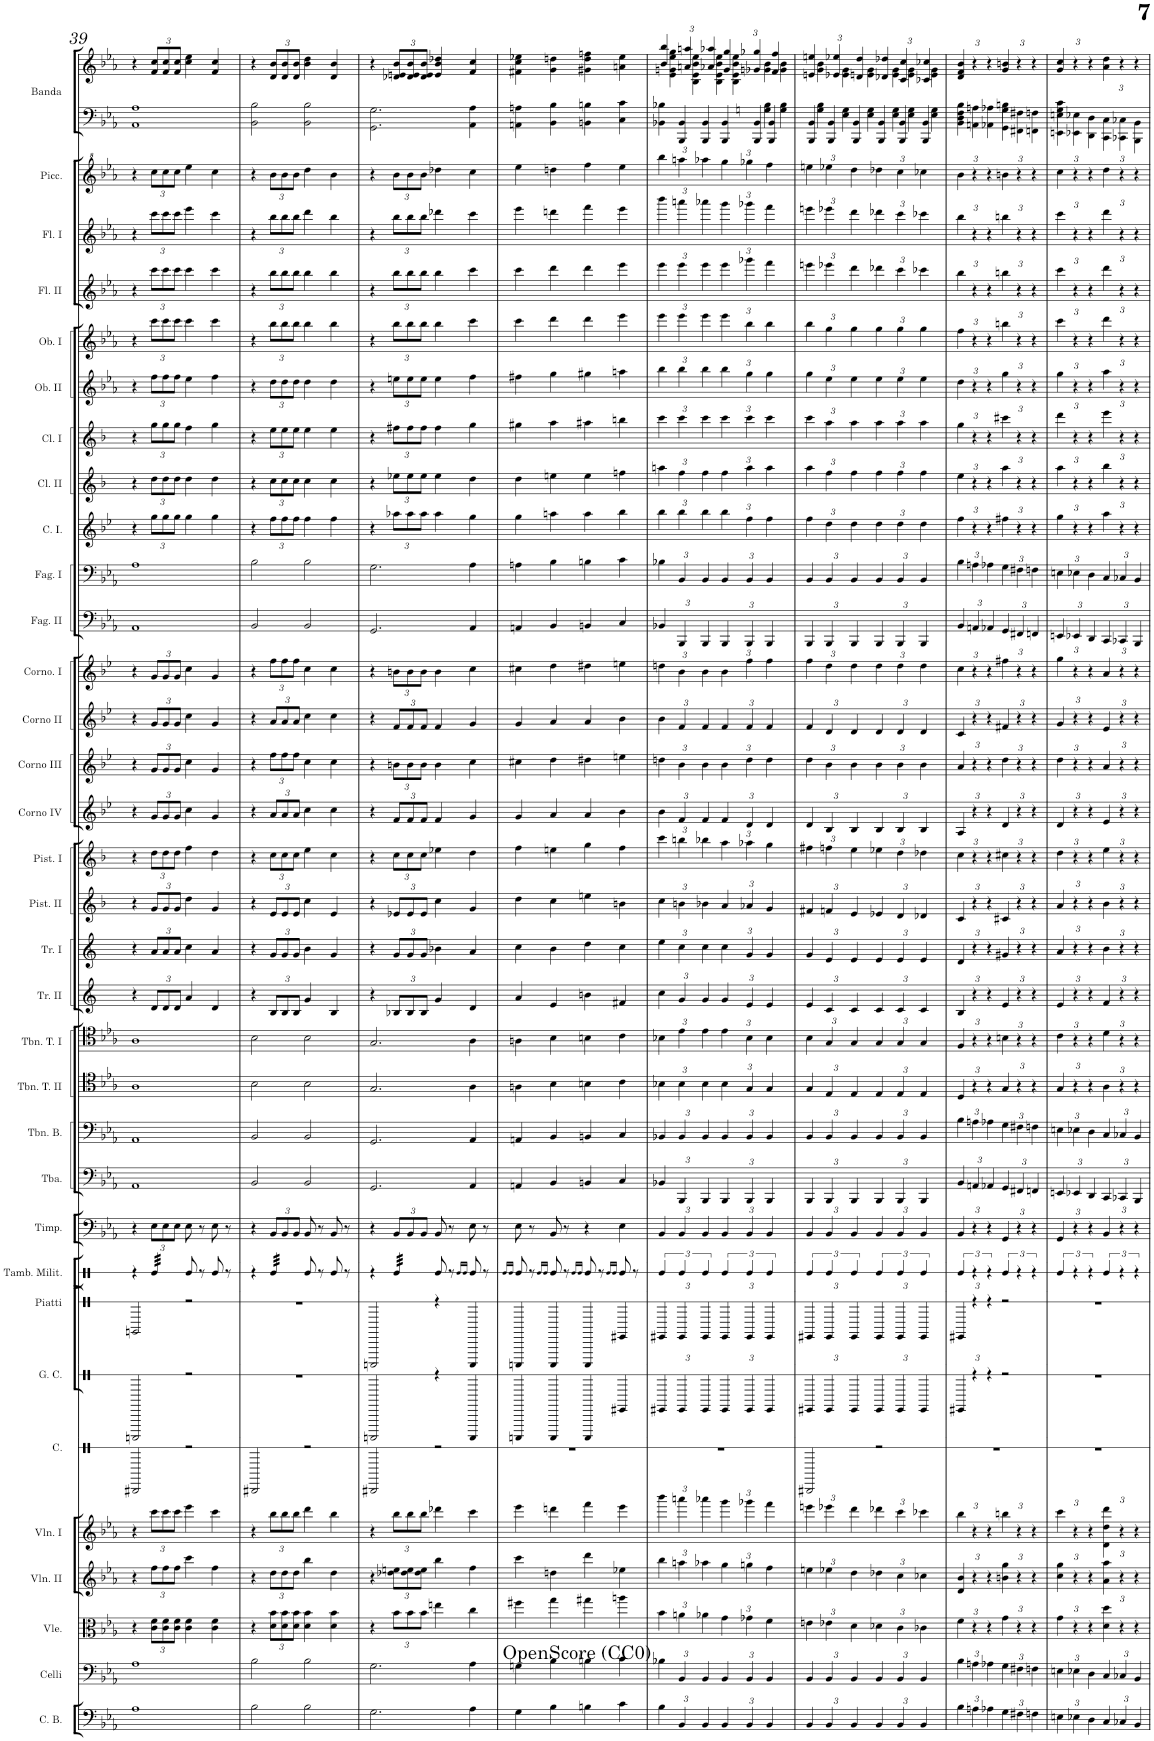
**kern	**kern	**kern	**kern	**kern	**kern	**kern	**kern	**kern	**kern	**kern	**kern	**kern	**kern	**kern	**kern	**kern	**kern	**kern	**kern	**kern	**kern	**kern	**kern	**kern	**kern	**kern	**kern	**kern	**kern	**kern	**kern	**kern
*part32	*part31	*part30	*part29	*part28	*part27	*part26	*part25	*part24	*part23	*part22	*part21	*part20	*part19	*part18	*part17	*part16	*part15	*part14	*part13	*part12	*part11	*part10	*part9	*part8	*part7	*part6	*part5	*part4	*part3	*part2	*part1	*part1
*staff33	*staff32	*staff31	*staff30	*staff29	*staff28	*staff27	*staff26	*staff25	*staff24	*staff23	*staff22	*staff21	*staff20	*staff19	*staff18	*staff17	*staff16	*staff15	*staff14	*staff13	*staff12	*staff11	*staff10	*staff9	*staff8	*staff7	*staff6	*staff5	*staff4	*staff3	*staff2	*staff1
*I"C. Bassi	*I"Celli	*I"Viole	*I"Violini II	*I"Violini I	*I"Canon	*I"Gran Cassa	*I"Piatti	*I"Timpani G. B. Eb.	*I"Tuba	*I"Trombone Basso	*I"Trombone Tenore II	*I"Trombone Tenore I	*I"Trombe Eb II	*I"Trombe Eb I	*I"Pist. Bb II	*I"Pist. Bb I	*I"Corno in F IV	*I"Corno in F III	*I"Corno in F II	*I"Corno in F I	*I"Fagotto II	*I"Fagotto I	*I"Corno Inglese	*I"Clarinetto in Bb II	*I"Clarinetto in Bb I	*I"Oboi II	*I"Oboi I	*I"Flauto II	*I"Flauto I	*I"Piccolo	*I"Banda (ad libitum)	*
*I'C. B.	*I'Celli	*I'Vle.	*I'Vln. II	*I'Vln. I	*I'C.	*I'G. C.	*I'Piatti	*I'Timp.	*I'Tba.	*I'Tbn. B.	*I'Tbn. T. II	*I'Tbn. T. I	*I'Tr. II	*I'Tr. I	*I'Pist. II	*I'Pist. I	*I'Corno IV	*I'Corno III	*I'Corno II	*I'Corno. I	*I'Fag. II	*I'Fag. I	*I'C. I.	*I'Cl. II	*I'Cl. I	*I'Ob. II	*I'Ob. I	*I'Fl. II	*I'Fl. I	*I'Picc.	*I'Banda	*
!!LO:PB:g=z
*clefF4	*clefF4	*clefC3	*clefG2	*clefG2	*clefX	*clefX	*clefX	*clefF4	*clefF4	*clefF4	*clefC4	*clefC4	*clefG2	*clefG2	*clefG2	*clefG2	*clefG2	*clefG2	*clefG2	*clefG2	*clefF4	*clefF4	*clefG2	*clefG2	*clefG2	*clefG2	*clefG2	*clefG2	*clefG2	*clefG^2	*clefF4	*clefG2
*Trd7c12	*	*	*	*	*	*	*	*	*	*	*	*	*Trd-2c-3	*Trd-2c-3	*Trd1c2	*Trd1c2	*Trd4c7	*Trd4c7	*Trd4c7	*Trd4c7	*	*	*Trd4c7	*Trd1c2	*Trd1c2	*	*	*	*	*Trd-7c-12	*	*
*k[b-e-a-]	*k[b-e-a-]	*k[b-e-a-]	*k[b-e-a-]	*k[b-e-a-]	*k[b-e-a-]	*k[b-e-a-]	*k[b-e-a-]	*k[b-e-a-]	*k[b-e-a-]	*k[b-e-a-]	*k[b-e-a-]	*k[b-e-a-]	*k[]	*k[]	*k[b-]	*k[b-]	*k[b-e-]	*k[b-e-]	*k[b-e-]	*k[b-e-]	*k[b-e-a-]	*k[b-e-a-]	*k[b-e-]	*k[b-]	*k[b-]	*k[b-e-a-]	*k[b-e-a-]	*k[b-e-a-]	*k[b-e-a-]	*k[b-e-a-]	*k[b-e-a-]	*k[b-e-a-]
*M4/4	*M4/4	*M4/4	*M4/4	*M4/4	*M4/4	*M4/4	*M4/4	*M4/4	*M4/4	*M4/4	*M4/4	*M4/4	*M4/4	*M4/4	*M4/4	*M4/4	*M4/4	*M4/4	*M4/4	*M4/4	*M4/4	*M4/4	*M4/4	*M4/4	*M4/4	*M4/4	*M4/4	*M4/4	*M4/4	*M4/4	*M4/4	*M4/4
*met(c)	*met(c)	*met(c)	*met(c)	*met(c)	*met(c)	*met(c)	*met(c)	*met(c)	*met(c)	*met(c)	*met(c)	*met(c)	*met(c)	*met(c)	*met(c)	*met(c)	*met(c)	*met(c)	*met(c)	*met(c)	*met(c)	*met(c)	*met(c)	*met(c)	*met(c)	*met(c)	*met(c)	*met(c)	*met(c)	*met(c)	*met(c)	*met(c)
=39	=39	=39	=39	=39	=39	=39	=39	=39	=39	=39	=39	=39	=39	=39	=39	=39	=39	=39	=39	=39	=39	=39	=39	=39	=39	=39	=39	=39	=39	=39	=39	=39
1A-	1A-	4r	4r	4r	2C#X/	2BBBn/	2An/	4r	1AA-	1AA-	1A-	1A-	4r	4r	4r	4r	4r	4r	4r	4r	1AA-	1A-	4r	4r	4r	4r	4r	4r	4r	4r	1AA- 1A-	4r
*	*	*Xbrackettup	*Xbrackettup	*Xbrackettup	*	*	*	*Xbrackettup	*	*	*	*	*Xbrackettup	*Xbrackettup	*Xbrackettup	*Xbrackettup	*Xbrackettup	*Xbrackettup	*Xbrackettup	*Xbrackettup	*	*	*Xbrackettup	*Xbrackettup	*Xbrackettup	*Xbrackettup	*Xbrackettup	*Xbrackettup	*Xbrackettup	*Xbrackettup	*	*Xbrackettup
.	.	12c\ 12f\L	12ff\L	12ccc\L	.	.	.	12E-\L	.	.	.	.	12d/L	12a/L	12g/L	12dd\L	12g/L	12g/L	12g/L	12g/L	.	.	12gg\L	12dd\L	12gg\L	12ff\L	12ccc\L	12ccc\L	12ccc\L	12ccc\L	.	12f/ 12cc/L
.	.	12c\ 12f\	12ff\	12ccc\	.	.	.	12E-\	.	.	.	.	12d/	12a/	12g/	12dd\	12g/	12g/	12g/	12g/	.	.	12gg\	12dd\	12gg\	12ff\	12ccc\	12ccc\	12ccc\	12ccc\	.	12f/ 12cc/
.	.	12c\ 12f\J	12ff\J	12ccc\J	.	.	.	12E-\J	.	.	.	.	12d/J	12a/J	12g/J	12dd\J	12g/J	12g/J	12g/J	12g/J	.	.	12gg\J	12dd\J	12gg\J	12ff\J	12ccc\J	12ccc\J	12ccc\J	12ccc\J	.	12f/ 12cc/J
.	.	4c\ 4f\	4ccc\	4eee-\	2r	2r	2r	8E-\	.	.	.	.	4a/	4cc\	4dd\	4ff\	4cc\	4cc\	4cc\	4cc\	.	.	4gg\	4dd\	4ff\	4ee-\	4ccc\	4ccc\	4eee-\	4eee-\	.	4cc\ 4ee-\
.	.	.	.	.	.	.	.	8r	.	.	.	.	.	.	.	.	.	.	.	.	.	.	.	.	.	.	.	.	.	.	.	.
.	.	4c\ 4f\	4ff\	4ccc\	.	.	.	8E-\	.	.	.	.	4d/	4a/	4g/	4dd\	4g/	4g/	4g/	4g/	.	.	4gg\	4dd\	4gg\	4ff\	4ccc\	4ccc\	4ccc\	4ccc\	.	4f/ 4cc/
.	.	.	.	.	.	.	.	8r	.	.	.	.	.	.	.	.	.	.	.	.	.	.	.	.	.	.	.	.	.	.	.	.
=40	=40	=40	=40	=40	=40	=40	=40	=40	=40	=40	=40	=40	=40	=40	=40	=40	=40	=40	=40	=40	=40	=40	=40	=40	=40	=40	=40	=40	=40	=40	=40	=40
2B-\	2B-\	4r	4r	4r	2C#X/	1r	1r	4r	2BB-/	2BB-/	2B-\	2B-\	4r	4r	4r	4r	4r	4r	4r	4r	2BB-/	2B-\	4r	4r	4r	4r	4r	4r	4r	4r	2BB-\ 2B-\	4r
.	.	12d\ 12b-\L	12dd\L	12bb-\L	.	.	.	12BB-/L	.	.	.	.	12B/L	12g/L	12e/L	12cc\L	12a/L	12ff\L	12a/L	12ff\L	.	.	12ff\L	12cc\L	12ee\L	12dd\L	12bb-\L	12bb-\L	12bb-\L	12bb-\L	.	12d/ 12b-/L
.	.	12d\ 12b-\	12dd\	12bb-\	.	.	.	12BB-/	.	.	.	.	12B/	12g/	12e/	12cc\	12a/	12ff\	12a/	12ff\	.	.	12ff\	12cc\	12ee\	12dd\	12bb-\	12bb-\	12bb-\	12bb-\	.	12d/ 12b-/
.	.	12d\ 12b-\J	12dd\J	12bb-\J	.	.	.	12BB-/J	.	.	.	.	12B/J	12g/J	12e/J	12cc\J	12a/J	12ff\J	12a/J	12ff\J	.	.	12ff\J	12cc\J	12ee\J	12dd\J	12bb-\J	12bb-\J	12bb-\J	12bb-\J	.	12d/ 12b-/J
2B-\	2B-\	4d\ 4b-\	4bb-\	4ddd\	2r	.	.	8BB-/	2BB-/	2BB-/	2B-\	2B-\	4g/	4b\	4cc\	4ee\	4cc\	4cc\	4cc\	4cc\	2BB-/	2B-\	4ff\	4cc\	4ee\	4dd\	4bb-\	4bb-\	4ddd\	4ddd\	2BB-\ 2B-\	4b-\ 4dd\
.	.	.	.	.	.	.	.	8r	.	.	.	.	.	.	.	.	.	.	.	.	.	.	.	.	.	.	.	.	.	.	.	.
.	.	4d\ 4b-\	4dd\	4bb-\	.	.	.	8BB-/	.	.	.	.	4B/	4g/	4e/	4cc\	4cc\	4cc\	4cc\	4cc\	.	.	4ff\	4cc\	4ee\	4dd\	4bb-\	4bb-\	4bb-\	4bb-\	.	4d/ 4b-/
.	.	.	.	.	.	.	.	8r	.	.	.	.	.	.	.	.	.	.	.	.	.	.	.	.	.	.	.	.	.	.	.	.
=41	=41	=41	=41	=41	=41	=41	=41	=41	=41	=41	=41	=41	=41	=41	=41	=41	=41	=41	=41	=41	=41	=41	=41	=41	=41	=41	=41	=41	=41	=41	=41	=41
2.G\	2.G\	4r	4r	4r	2C#X/	2BBBn/	2BBBn/	4r	2.GG/	2.GG/	2.G/	2.G/	4r	4r	4r	4r	4r	4r	4r	4r	2.GG/	2.G\	4r	4r	4r	4r	4r	4r	4r	4r	2.GG\ 2.G\	4r
.	.	12b-\L	12dd-X\ 12een\L	12bb-\L	.	.	.	12BB-/L	.	.	.	.	12B-X/L	12g/L	12e-X/L	12cc\L	12f/L	12bn\L	12f/L	12bn\L	.	.	12aa-X\L	12ee-X\L	12ff#X\L	12een\L	12bb-\L	12bb-\L	12bb-\L	12bb-\L	.	12d-X/ 12en/ 12b-/L
.	.	12b-\	12dd-\ 12ee\	12bb-\	.	.	.	12BB-/	.	.	.	.	12B-/	12g/	12e-/	12cc\	12f/	12b\	12f/	12b\	.	.	12aa-\	12ee-\	12ff#\	12ee\	12bb-\	12bb-\	12bb-\	12bb-\	.	12d-/ 12e/ 12b-/
.	.	12b-\J	12dd-\ 12ee\J	12bb-\J	.	.	.	12BB-/J	.	.	.	.	12B-/J	12g/J	12e-/J	12cc\J	12f/J	12b\J	12f/J	12b\J	.	.	12aa-\J	12ee-\J	12ff#\J	12ee\J	12bb-\J	12bb-\J	12bb-\J	12bb-\J	.	12d-/ 12e/ 12b-/J
.	.	4een\	4bb-\	4ddd-X\	2r	4r	4r	8BB-/	.	.	.	.	4g/	4b-X\	4cc\	4ee-X\	4f/	4b\	4f/	4b\	.	.	4aa-\	4ee-\	4ff#\	4ee\	4bb-\	4bb-\	4ddd-X\	4ddd-X\	.	4e/ 4b-/ 4dd-X/
.	.	.	.	.	.	.	.	8r	.	.	.	.	.	.	.	.	.	.	.	.	.	.	.	.	.	.	.	.	.	.	.	.
4A-\	4A-\	4cc\	4ff\	4ccc\	.	4BBB/	4BBB/	8E-\	4AA-/	4AA-/	4A-\	4A-\	4d/	4a/	4g/	4dd\	4g/	4cc\	4g/	4cc\	4AA-/	4A-\	4gg\	4dd\	4gg\	4ff\	4ccc\	4ccc\	4ccc\	4ccc\	4AA-\ 4A-\	4f/ 4cc/
.	.	.	.	.	.	.	.	8r	.	.	.	.	.	.	.	.	.	.	.	.	.	.	.	.	.	.	.	.	.	.	.	.
=42	=42	=42	=42	=42	=42	=42	=42	=42	=42	=42	=42	=42	=42	=42	=42	=42	=42	=42	=42	=42	=42	=42	=42	=42	=42	=42	=42	=42	=42	=42	=42	=42
4G\	4Gn\	4ff#X\	4ccc\	4eee-\	1r	4BBBn/	4BBBn/	8E-\	4AAn/	4AAn/	4An\	4An\	4a/	4cc\	4dd\	4ff\	4g/	4cc#X\	4g/	4cc#X\	4AAn/	4An\	4gg\	4dd\	4gg#X\	4ff#X\	4ccc\	4ccc\	4eee-\	4eee-\	4AAn\ 4An\	4f#X\ 4cc\ 4ee-X\
.	.	.	.	.	.	.	.	8r	.	.	.	.	.	.	.	.	.	.	.	.	.	.	.	.	.	.	.	.	.	.	.	.
4B-\	4B-\	4gg\	4ddn\	4dddn\	.	4BBB/	4BBB/	8BB-/	4BB-/	4BB-/	4B-\	4B-\	4e/	4b\	4cc\	4een\	4a/	4dd\	4a/	4dd\	4BB-/	4B-\	4aan\	4een\	4aa\	4gg\	4ddd\	4ddd\	4dddn\	4dddn\	4BB-\ 4B-\	4g\ 4ddn\
.	.	.	.	.	.	.	.	8r	.	.	.	.	.	.	.	.	.	.	.	.	.	.	.	.	.	.	.	.	.	.	.	.
4Bn\	4Bn\	4gg#X\	4ddd\	4fff\	.	4BBB/	4BBB/	4r	4BBn/	4BBn/	4Bn\	4Bn\	4bn\	4dd\	4een\	4gg\	4a/	4dd#X\	4a/	4dd#X\	4BBn/	4Bn\	4aa\	4ee\	4aa#X\	4gg#X\	4ddd\	4ddd\	4fff\	4fff\	4BBn\ 4Bn\	4g#X\ 4dd\ 4ffn\
4c\	4c\	4aan\	4ee-X\	4eee-\	.	4F#X/	4F#X/	4E-\	4C/	4C/	4c\	4c\	4f#X/	4cc\	4bn\	4ff\	4b-\	4een\	4b-\	4een\	4C/	4c\	4bb-\	4ffn\	4bbn\	4aan\	4eee-\	4eee-\	4eee-\	4eee-\	4C\ 4c\	4an\ 4ee-\
=43	=43	=43	=43	=43	=43	=43	=43	=43	=43	=43	=43	=43	=43	=43	=43	=43	=43	=43	=43	=43	=43	=43	=43	=43	=43	=43	=43	=43	=43	=43	=43	=43
*	*	*	*	*	*	*	*	*	*	*	*	*	*	*	*	*	*	*	*	*	*	*	*	*	*	*	*	*	*	*	*	*^
*Xbrackettup	*Xbrackettup	*	*	*	*	*Xbrackettup	*Xbrackettup	*	*Xbrackettup	*Xbrackettup	*Xbrackettup	*Xbrackettup	*	*	*	*	*	*	*	*	*Xbrackettup	*Xbrackettup	*	*	*	*	*	*	*	*	*Xtuplet	*	*Xtuplet
*	*	*	*	*	*	*	*	*	*	*	*	*	*	*	*	*	*	*	*	*	*	*	*	*	*	*	*	*	*	*	*^	*	*
6B-\	6B-X\	6b-\	6bb-\	6bbb-\	1r	6F#X/	6F#X/	6BB-/	6BB-X/	6BB-X/	6B-X\	6B-X\	6cc\	6ee\	6cc\	6ccc\	6b-\	6ddn\	6b-\	6ddn\	6BB-X/	6B-X\	6bb-\	6aan\	6ccc\	6bb-\	6eee-\	6eee-\	6bbb-\	6bbb-\	6BB-X\ 6B-X\	2ryy	6b-/ 6bb-/	6e-\ 6gn\ 6ee-\ 6gg\
6BB-/	6BB-/	6an\	6aan\	6aaan\	.	6F/	6F/	6BB-/	6BBB-/	6BB-/	6B-\	6e-\	6g/	6cc\	6bn\	6bbn\	6f/	6b-\	6f/	6b-\	6BBB-/	6BB-/	6bb-\	6ff\	6ccc\	6bb-\	6eee-\	6eee-\	6aaan\	6aaan\	6BBB-/ 6BB-/	.	6an/ 6aan/	6B-\ 6e-\ 6b-\ 6ee-\
6BB-/	6BB-/	6a-X\	6aa-X\	6aaa-X\	.	6F/	6F/	6BB-/	6BBB-/	6BB-/	6B-\	6e-\	6g/	6cc\	6b-X\	6bb-X\	6f/	6b-\	6f/	6b-\	6BBB-/	6BB-/	6bb-\	6ff\	6ccc\	6bb-\	6eee-\	6eee-\	6aaa-X\	6aaa-X\	6BBB-/ 6BB-/	.	6a-X/ 6aa-X/	6B-\ 6e-\ 6b-\ 6ee-\
*	*	*	*	*	*	*	*	*	*	*	*	*	*	*	*	*	*	*	*	*	*	*	*	*	*	*	*	*	*	*	*	*	*tuplet	*Xtuplet
6BB-/	6BB-/	6g\	6gg\	6ggg\	.	6F/	6F/	6BB-/	6BBB-/	6BB-/	6B-\	6e-\	6g/	6cc\	6a/	6aa\	6f/	6b-\	6f/	6b-\	6BBB-/	6BB-/	6bb-\	6ff\	6ccc\	6bb-\	6eee-\	6eee-\	6ggg\	6ggg\	6BBB-/ 6BB-/	6ryy	6g/ 6gg/	6B-\ 6e-\ 6b-\ 6ee-\
6BB-/	6BB-/	6g-X\	6ggn\	6ggg-X\	.	6F/	6F/	6BB-/	6BBB-/	6BB-/	6G/	6B-\	6e/	6g/	6a-X/	6aa-X\	6d/	6dd\	6f/	6ff\	6BBB-/	6BB-/	6ff\	6aa\	6ccc\	6gg\	6bb-\	6ggg-X\	6ggg-X\	6ggg-X\	6Gn\ 6B-\	6BBB-/ 6BB-/	6g-X/ 6gg-X/	6gn\ 6b-\
6BB-/	6BB-/	6f\	6ff\	6fff\	.	6F/	6F/	6BB-/	6BBB-/	6BB-/	6G/	6B-\	6e/	6g/	6g/	6gg\	6d/	6dd\	6f/	6ff\	6BBB-/	6BB-/	6ff\	6aa\	6ccc\	6gg\	6bb-\	6fff\	6fff\	6fff\	6G\ 6B-\	6BBB-/ 6BB-/	6f/ 6ff/	6g\ 6b-\
=44	=44	=44	=44	=44	=44	=44	=44	=44	=44	=44	=44	=44	=44	=44	=44	=44	=44	=44	=44	=44	=44	=44	=44	=44	=44	=44	=44	=44	=44	=44	=44	=44	=44	=44
*	*	*	*	*	*	*	*	*	*	*	*	*	*	*	*	*	*	*	*	*	*	*	*	*	*	*	*	*	*	*	*	*	*tuplet	*Xtuplet
6BB-/	6BB-/	6en\	6een\	6eeen\	2C#X/	6F#X/	6F#X/	6BB-/	6BBB-/	6BB-/	6G/	6B-\	6e/	6g/	6f#X/	6ff#X\	6d/	6dd\	6f/	6ff\	6BBB-/	6BB-/	6ff\	6aa\	6ccc\	6gg\	6bb-\	6eeen\	6eeen\	6eeen\	6G\ 6B-\	6BBB-/ 6BB-/	6en/ 6een/	6g\ 6b-\
6BB-/	6BB-/	6e-X\	6ee-X\	6eee-X\	.	6F/	6F/	6BB-/	6BBB-/	6BB-/	6E-/	6G/	6c/	6e/	6fn/	6ffn\	6B-/	6b-\	6d/	6dd\	6BBB-/	6BB-/	6dd\	6ff\	6aa\	6ee-\	6gg\	6eee-X\	6eee-X\	6eee-X\	6E-\ 6G\	6BBB-/ 6BB-/	6e-X/ 6ee-X/	6e-\ 6g\
6BB-/	6BB-/	6d\	6dd\	6ddd\	.	6F/	6F/	6BB-/	6BBB-/	6BB-/	6E-/	6G/	6c/	6e/	6e/	6ee\	6B-/	6b-\	6d/	6dd\	6BBB-/	6BB-/	6dd\	6ff\	6aa\	6ee-\	6gg\	6ddd\	6ddd\	6ddd\	6E-\ 6G\	6BBB-/ 6BB-/	6d/ 6dd/	6en\ 6g\
*	*	*	*	*	*	*	*	*	*	*	*	*	*	*	*	*	*	*	*	*	*	*	*	*	*	*	*	*	*	*	*	*	*tuplet	*Xtuplet
6BB-/	6BB-/	6d-X\	6dd-X\	6ddd-X\	2r	6F/	6F/	6BB-/	6BBB-/	6BB-/	6E-/	6G/	6c/	6e/	6e-X/	6ee-X\	6B-/	6b-\	6d/	6dd\	6BBB-/	6BB-/	6dd\	6ff\	6aa\	6ee-\	6gg\	6ddd-X\	6ddd-X\	6ddd-X\	6E-\ 6G\	6BBB-/ 6BB-/	6d-X/ 6dd-X/	6e\ 6g\
6BB-/	6BB-/	6c\	6cc\	6ccc\	.	6F/	6F/	6BB-/	6BBB-/	6BB-/	6E-/	6G/	6c/	6e/	6d/	6dd\	6B-/	6b-\	6d/	6dd\	6BBB-/	6BB-/	6dd\	6ff\	6aa\	6ee-\	6gg\	6ccc\	6ccc\	6ccc\	6E-\ 6G\	6BBB-/ 6BB-/	6c/ 6cc/	6e\ 6g\
6BB-/	6BB-/	6c-X\	6cc-X\	6ccc-X\	.	6F/	6F/	6BB-/	6BBB-/	6BB-/	6E-/	6G/	6c/	6e/	6d-X/	6dd-X\	6B-/	6b-\	6d/	6dd\	6BBB-/	6BB-/	6dd\	6ff\	6aa\	6ee-\	6gg\	6ccc-X\	6ccc-X\	6ccc-X\	6E-\ 6G\	6BBB-/ 6BB-/	6c-X/ 6cc-X/	6e\ 6g\
=45	=45	=45	=45	=45	=45	=45	=45	=45	=45	=45	=45	=45	=45	=45	=45	=45	=45	=45	=45	=45	=45	=45	=45	=45	=45	=45	=45	=45	=45	=45	=45	=45	=45	=45
*	*	*	*	*	*	*	*	*	*	*	*	*	*	*	*	*	*	*	*	*	*	*	*	*	*	*	*	*	*	*	*	*	*tuplet	*
6B-\	6B-\	6f\	6d/ 6b-/	6bb-\	1r	6F#X/	6F#X/	6BB-/	6BB-/	6B-\	6D/	6F/	6B/	6d/	6c/	6cc\	6A/	6a/	6c/	6cc\	6BB-/	6B-\	6ff\	6ee\	6gg\	6dd\	6ff\	6bb-\	6bb-\	6bb-\	2ryy	6BB-\ 6D\ 6F\ 6B-\	6d/ 6f/ 6b-/	4ryy
6An\	6An\	6r	6r	6r	.	6r	6r	6r	6AAn/	6An\	6r	6r	6r	6r	6r	6r	6r	6r	6r	6r	6AAn/	6An\	6r	6r	6r	6r	6r	6r	6r	6r	.	6AAn\ 6An\	6r	.
*	*	*	*	*	*	*	*	*	*	*	*	*	*	*	*	*	*	*	*	*	*	*	*	*	*	*	*	*	*	*	*	*	*	*Xtuplet
.	.	.	.	.	.	.	.	.	.	.	.	.	.	.	.	.	.	.	.	.	.	.	.	.	.	.	.	.	.	.	.	.	.	6.ryy
6A-X\	6A-X\	6r	6r	6r	.	6r	6r	6r	6AA-X/	6A-X\	6r	6r	6r	6r	6r	6r	6r	6r	6r	6r	6AA-X/	6A-X\	6r	6r	6r	6r	6r	6r	6r	6r	.	6AA-X\ 6A-X\	6r	.
*	*	*	*	*	*	*	*	*	*	*	*	*	*	*	*	*	*	*	*	*	*	*	*	*	*	*	*	*	*	*	*	*	*tuplet	*
6G\	6G\	6g\	6bn\ 6gg\	6bbn\	.	2r	2r	6GG/	6GG/	6G\	6G/	6Bn\	6e/	6g#X/	6c#X/	6cc#X\	6d/	6dd\	6f#X/	6ff#X\	6GG/	6G\	6ff#X\	6aa\	6ccc#X\	6gg\	6bbn\	6bbn\	6bbn\	6bbn\	6Bn\	6GG\ 6G\	6g/ 6bn/	6ryy
6F#X\	6F#X\	6r	6r	6r	.	.	.	6r	6FF#X/	6F#X\	6r	6r	6r	6r	6r	6r	6r	6r	6r	6r	6FF#X/	6F#X\	6r	6r	6r	6r	6r	6r	6r	6r	3ryy	6FF#X\ 6F#X\	6r	12ryy
.	.	.	.	.	.	.	.	.	.	.	.	.	.	.	.	.	.	.	.	.	.	.	.	.	.	.	.	.	.	.	.	.	.	4ryy
6Fn\	6Fn\	6r	6r	6r	.	.	.	6r	6FFn/	6Fn\	6r	6r	6r	6r	6r	6r	6r	6r	6r	6r	6FFn/	6Fn\	6r	6r	6r	6r	6r	6r	6r	6r	.	6FFn\ 6Fn\	6r	.
=46	=46	=46	=46	=46	=46	=46	=46	=46	=46	=46	=46	=46	=46	=46	=46	=46	=46	=46	=46	=46	=46	=46	=46	=46	=46	=46	=46	=46	=46	=46	=46	=46	=46	=46
6En\	6En\	6g\	6cc\ 6gg\	6ccc\	1r	1r	1r	6GG/	6EEn/	6En\	6G/	6c\	6e/	6a/	6a/	6dd\	6d/	6dd\	6g/	6gg\	6EEn/	6En\	6gg\	6aa\	6ddd\	6gg\	6ccc\	6ccc\	6ccc\	6ccc\	6G\ 6c\	6EEn\ 6En\	6g/ 6cc/	6ryy
6E-X\	6E-X\	6r	6r	6r	.	.	.	6r	6EE-X/	6E-X\	6r	6r	6r	6r	6r	6r	6r	6r	6r	6r	6EE-X/	6E-X\	6r	6r	6r	6r	6r	6r	6r	6r	6%5ryy	6EE-X\ 6E-X\	6r	12ryy
*	*	*	*	*	*	*	*	*	*	*	*	*	*	*	*	*	*	*	*	*	*	*	*	*	*	*	*	*	*	*	*	*	*	*Xtuplet
.	.	.	.	.	.	.	.	.	.	.	.	.	.	.	.	.	.	.	.	.	.	.	.	.	.	.	.	.	.	.	.	.	.	6.ryy
6D\	6D\	6r	6r	6r	.	.	.	6r	6DD/	6D\	6r	6r	6r	6r	6r	6r	6r	6r	6r	6r	6DD/	6D\	6r	6r	6r	6r	6r	6r	6r	6r	.	6DD\ 6D\	6r	.
*	*	*	*	*	*	*	*	*	*	*	*	*	*	*	*	*	*	*	*	*	*	*	*	*	*	*	*	*	*	*	*	*	*tuplet	*
6C/	6C/	6d\ 6dd\	6a-\ 6aa-\	6d\ 6dd\ 6ddd\	.	.	.	6BB-/	6CC/	6C/	6A-\	6d\	6f/	6b\	6b-\	6ee\	6e-/	6a/	6e-/	6a/	6CC/	6C/	6aa\	6bb-\	6eee\	6aa-\	6ddd\	6ddd\	6ddd\	6ddd\	.	6CC\ 6C\	6a-\ 6dd\	6ryy
6C-X/	6C-X/	6r	6r	6r	.	.	.	6r	6CC-X/	6C-X/	6r	6r	6r	6r	6r	6r	6r	6r	6r	6r	6CC-X/	6C-X/	6r	6r	6r	6r	6r	6r	6r	6r	.	6CC-X\ 6C-X\	6r	12ryy
.	.	.	.	.	.	.	.	.	.	.	.	.	.	.	.	.	.	.	.	.	.	.	.	.	.	.	.	.	.	.	.	.	.	4ryy
6BB-/	6BB-/	6r	6r	6r	.	.	.	6r	6BBB-/	6BB-/	6r	6r	6r	6r	6r	6r	6r	6r	6r	6r	6BBB-/	6BB-/	6r	6r	6r	6r	6r	6r	6r	6r	.	6BBB-\ 6BB-\	6r	.
*	*	*	*	*	*	*	*	*	*	*	*	*	*	*	*	*	*	*	*	*	*	*	*	*	*	*	*	*	*	*	*v	*v	*	*
*	*	*	*	*	*	*	*	*	*	*	*	*	*	*	*	*	*	*	*	*	*	*	*	*	*	*	*	*	*	*	*	*v	*v
=	=	=	=	=	=	=	=	=	=	=	=	=	=	=	=	=	=	=	=	=	=	=	=	=	=	=	=	=	=	=	=	=
*-	*-	*-	*-	*-	*-	*-	*-	*-	*-	*-	*-	*-	*-	*-	*-	*-	*-	*-	*-	*-	*-	*-	*-	*-	*-	*-	*-	*-	*-	*-	*-	*-
